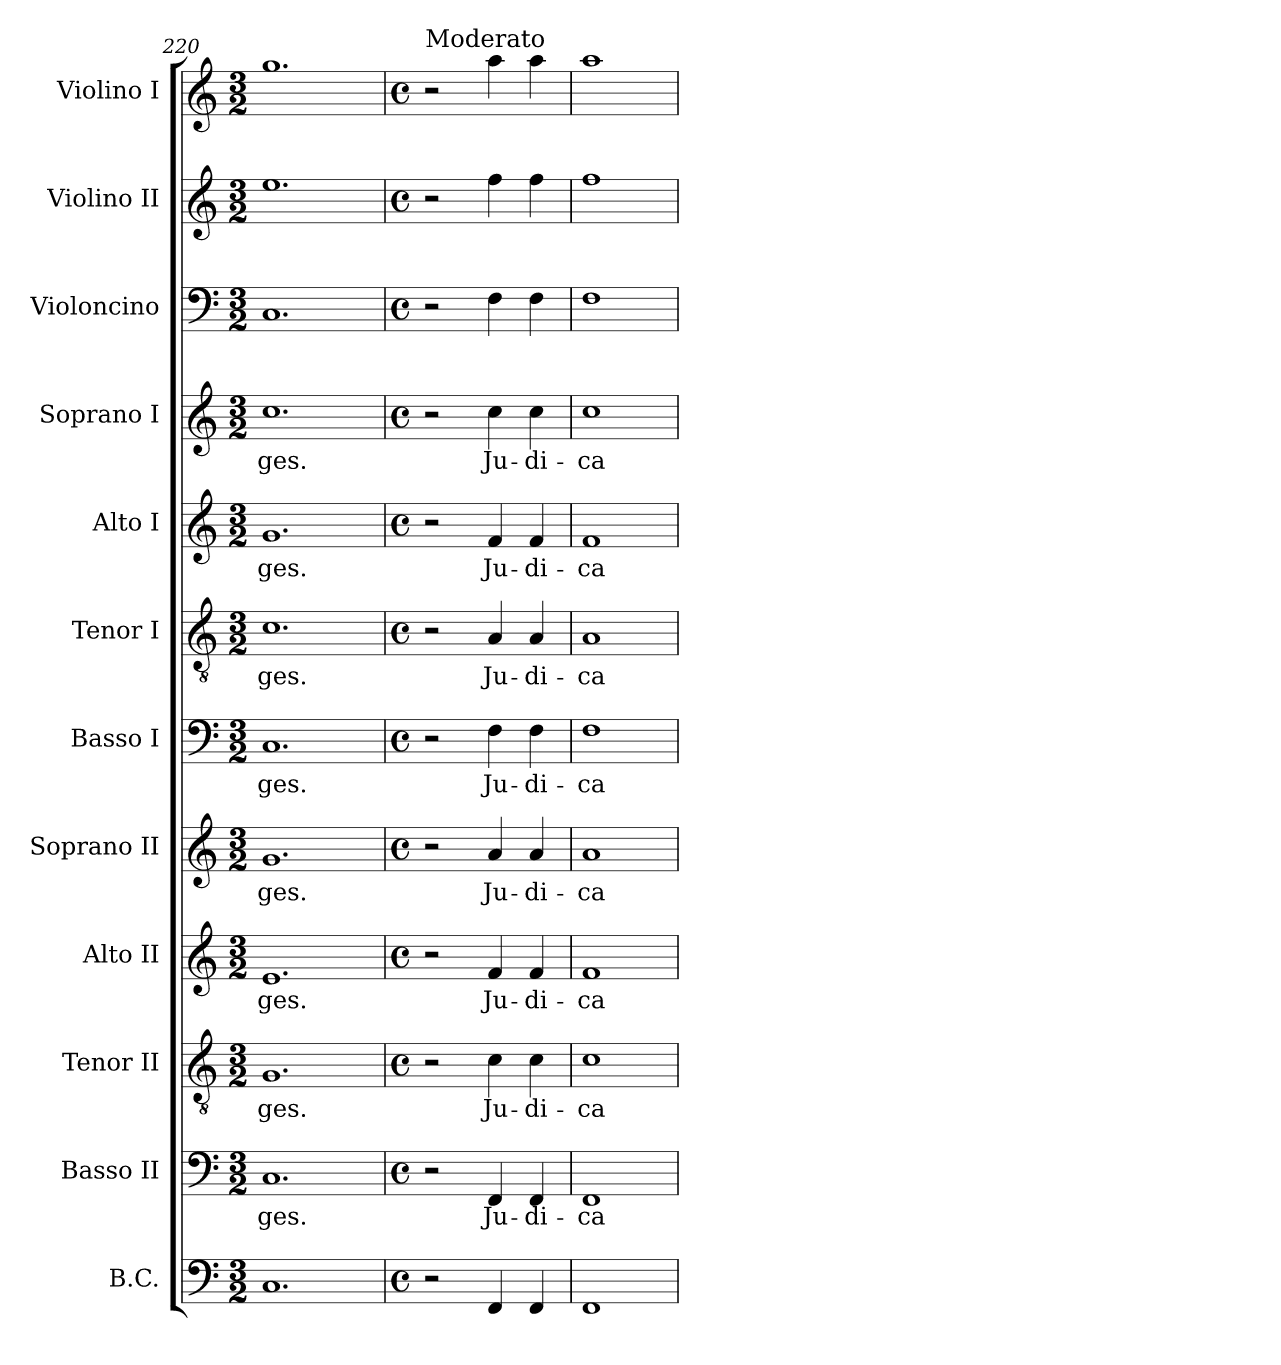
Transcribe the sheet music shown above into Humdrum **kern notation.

**kern	**kern	**text	**kern	**text	**kern	**text	**kern	**text	**kern	**text	**kern	**text	**kern	**text	**kern	**text	**kern	**kern	**kern
*part12	*part11	*part11	*part10	*part10	*part9	*part9	*part8	*part8	*part7	*part7	*part6	*part6	*part5	*part5	*part4	*part4	*part3	*part2	*part1
*staff12	*staff11	*staff11	*staff10	*staff10	*staff9	*staff9	*staff8	*staff8	*staff7	*staff7	*staff6	*staff6	*staff5	*staff5	*staff4	*staff4	*staff3	*staff2	*staff1
*I"B.C.	*I"Basso II	*	*I"Tenor II	*	*I"Alto II	*	*I"Soprano II	*	*I"Basso I	*	*I"Tenor I	*	*I"Alto I	*	*I"Soprano I	*	*I"Violoncino	*I"Violino II	*I"Violino I
*I'BC	*I'B 2	*	*I'T 2	*	*I'A 2	*	*I'S 2	*	*I'B 1	*	*I'T 1	*	*I'A 1	*	*I'S 1	*	*I'Vc.	*I'Vln. II	*I'Vln. I
*clefF4	*clefF4	*	*clefGv2	*	*clefG2	*	*clefG2	*	*clefF4	*	*clefGv2	*	*clefG2	*	*clefG2	*	*clefF4	*clefG2	*clefG2
*k[]	*k[]	*	*k[]	*	*k[]	*	*k[]	*	*k[]	*	*k[]	*	*k[]	*	*k[]	*	*k[]	*k[]	*k[]
*C:	*C:	*	*C:	*	*C:	*	*C:	*	*C:	*	*C:	*	*C:	*	*C:	*	*C:	*C:	*C:
*M3/2	*M3/2	*	*M3/2	*	*M3/2	*	*M3/2	*	*M3/2	*	*M3/2	*	*M3/2	*	*M3/2	*	*M3/2	*M3/2	*M3/2
=220	=220	=220	=220	=220	=220	=220	=220	=220	=220	=220	=220	=220	=220	=220	=220	=220	=220	=220	=220
!	!	!LO:LY:b	!	!	!	!	!	!	!	!	!	!	!	!	!	!	!	!	!
!	!	!	!	!LO:LY:b	!	!	!	!	!	!	!	!	!	!	!	!	!	!	!
!	!	!	!	!	!	!LO:LY:b	!	!	!	!	!	!	!	!	!	!	!	!	!
!	!	!	!	!	!	!	!	!LO:LY:b	!	!	!	!	!	!	!	!	!	!	!
!	!	!	!	!	!	!	!	!	!	!LO:LY:b	!	!	!	!	!	!	!	!	!
!	!	!	!	!	!	!	!	!	!	!	!	!LO:LY:b	!	!	!	!	!	!	!
!	!	!	!	!	!	!	!	!	!	!	!	!	!	!LO:LY:b	!	!	!	!	!
!	!	!	!	!	!	!	!	!	!	!	!	!	!	!	!	!LO:LY:b	!	!	!
1.C	1.C	-ges.	1.G	-ges.	1.e	-ges.	1.g	-ges.	1.C	-ges.	1.c	-ges.	1.g	-ges.	1.cc	-ges.	1.C	1.ee	1.gg
!!LO:PB:g=z
=221	=221	=221	=221	=221	=221	=221	=221	=221	=221	=221	=221	=221	=221	=221	=221	=221	=221	=221	=221
*M4/4	*M4/4	*	*M4/4	*	*M4/4	*	*M4/4	*	*M4/4	*	*M4/4	*	*M4/4	*	*M4/4	*	*M4/4	*M4/4	*M4/4
*met(c)	*met(c)	*	*met(c)	*	*met(c)	*	*met(c)	*	*met(c)	*	*met(c)	*	*met(c)	*	*met(c)	*	*met(c)	*met(c)	*met(c)
!	!	!	!	!	!	!	!	!	!	!	!	!	!	!	!	!	!	!	!LO:TX:a:t=Moderato
2r	2r	.	2r	.	2r	.	2r	.	2r	.	2r	.	2r	.	2r	.	2r	2r	2r
!	!	!LO:LY:b	!	!	!	!	!	!	!	!	!	!	!	!	!	!	!	!	!
!	!	!	!	!LO:LY:b	!	!	!	!	!	!	!	!	!	!	!	!	!	!	!
!	!	!	!	!	!	!LO:LY:b	!	!	!	!	!	!	!	!	!	!	!	!	!
!	!	!	!	!	!	!	!	!LO:LY:b	!	!	!	!	!	!	!	!	!	!	!
!	!	!	!	!	!	!	!	!	!	!LO:LY:b	!	!	!	!	!	!	!	!	!
!	!	!	!	!	!	!	!	!	!	!	!	!LO:LY:b	!	!	!	!	!	!	!
!	!	!	!	!	!	!	!	!	!	!	!	!	!	!LO:LY:b	!	!	!	!	!
!	!	!	!	!	!	!	!	!	!	!	!	!	!	!	!	!LO:LY:b	!	!	!
4FF/	4FF/	Ju-	4c\	Ju-	4f/	Ju-	4a/	Ju-	4F\	Ju-	4A/	Ju-	4f/	Ju-	4cc\	Ju-	4F\	4ff\	4aa\
!	!	!LO:LY:b	!	!	!	!	!	!	!	!	!	!	!	!	!	!	!	!	!
!	!	!	!	!LO:LY:b	!	!	!	!	!	!	!	!	!	!	!	!	!	!	!
!	!	!	!	!	!	!LO:LY:b	!	!	!	!	!	!	!	!	!	!	!	!	!
!	!	!	!	!	!	!	!	!LO:LY:b	!	!	!	!	!	!	!	!	!	!	!
!	!	!	!	!	!	!	!	!	!	!LO:LY:b	!	!	!	!	!	!	!	!	!
!	!	!	!	!	!	!	!	!	!	!	!	!LO:LY:b	!	!	!	!	!	!	!
!	!	!	!	!	!	!	!	!	!	!	!	!	!	!LO:LY:b	!	!	!	!	!
!	!	!	!	!	!	!	!	!	!	!	!	!	!	!	!	!LO:LY:b	!	!	!
4FF/	4FF/	-di-	4c\	-di-	4f/	-di-	4a/	-di-	4F\	-di-	4A/	-di-	4f/	-di-	4cc\	-di-	4F\	4ff\	4aa\
=222	=222	=222	=222	=222	=222	=222	=222	=222	=222	=222	=222	=222	=222	=222	=222	=222	=222	=222	=222
!	!	!LO:LY:b	!	!	!	!	!	!	!	!	!	!	!	!	!	!	!	!	!
!	!	!	!	!LO:LY:b	!	!	!	!	!	!	!	!	!	!	!	!	!	!	!
!	!	!	!	!	!	!LO:LY:b	!	!	!	!	!	!	!	!	!	!	!	!	!
!	!	!	!	!	!	!	!	!LO:LY:b	!	!	!	!	!	!	!	!	!	!	!
!	!	!	!	!	!	!	!	!	!	!LO:LY:b	!	!	!	!	!	!	!	!	!
!	!	!	!	!	!	!	!	!	!	!	!	!LO:LY:b	!	!	!	!	!	!	!
!	!	!	!	!	!	!	!	!	!	!	!	!	!	!LO:LY:b	!	!	!	!	!
!	!	!	!	!	!	!	!	!	!	!	!	!	!	!	!	!LO:LY:b	!	!	!
1FF	1FF	-ca-	1c	-ca-	1f	-ca-	1a	-ca-	1F	-ca-	1A	-ca-	1f	-ca-	1cc	-ca-	1F	1ff	1aa
=	=	=	=	=	=	=	=	=	=	=	=	=	=	=	=	=	=	=	=
*-	*-	*-	*-	*-	*-	*-	*-	*-	*-	*-	*-	*-	*-	*-	*-	*-	*-	*-	*-
